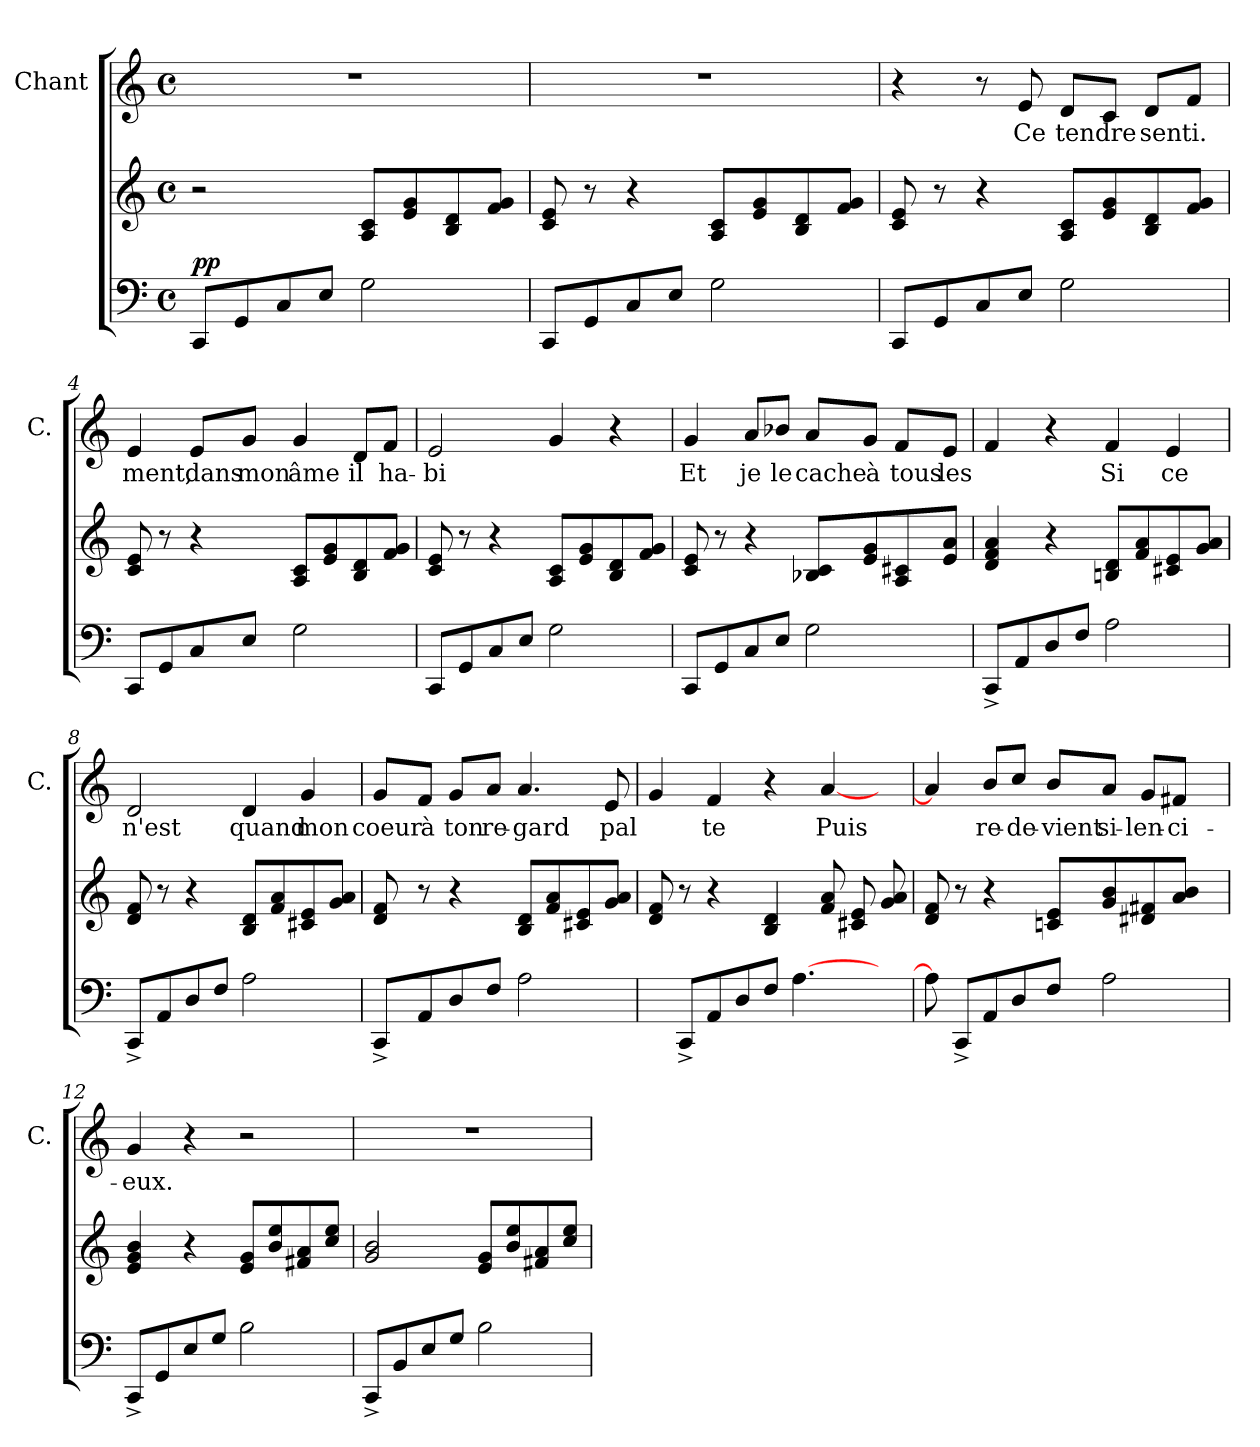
**kern	**dynam	**kern	**kern	**text
*part3	*part3	*part2	*part1	*part1
*staff3	*staff3	*staff2	*staff1	*staff1
*	*	*	*I"Chant	*
*	*	*	*I'C.	*
*clefF4	*	*clefG2	*clefG2	*
*k[]	*	*k[]	*k[]	*
*M4/4	*	*M4/4	*M4/4	*
*met(c)	*	*met(c)	*met(c)	*
=1	=1	=1	=1	=1
!	!LO:DY:a	!	!	!
8CCi/L	pp	2r	1r	.
8GGi/	.	.	.	.
8Ci/	.	.	.	.
8Ei/J	.	.	.	.
2Gi\	.	8cj/ 8Aj/L	.	.
.	.	8gj/ 8ej/	.	.
.	.	8dj/ 8Bj/	.	.
.	.	8gj/ 8fj/J	.	.
=2	=2	=2	=2	=2
8CCi/L	.	8ej/ 8cj/	1r	.
8GGi/	.	8r	.	.
8Ci/	.	4r	.	.
8Ei/J	.	.	.	.
2Gi\	.	8cj/ 8Aj/L	.	.
.	.	8gj/ 8ej/	.	.
.	.	8dj/ 8Bj/	.	.
.	.	8gj/ 8fj/J	.	.
=3	=3	=3	=3	=3
8CCi/L	.	8ej/ 8cj/	4r	.
8GGi/	.	8r	.	.
8Ci/	.	4r	8r	.
8Ei/J	.	.	8ej/	Ce
2Gi\	.	8cj/ 8Aj/L	8dj/L	tendre
.	.	8gj/ 8ej/	8cj/J	.
.	.	8dj/ 8Bj/	8dj/L	sen
.	.	8gj/ 8fj/J	8fj/J	ti.
!!LO:LB:g=z
=4	=4	=4	=4	=4
8CCi/L	.	8ej/ 8cj/	4ej/	ment,
8GGi/	.	8r	.	.
8Ci/	.	4r	8ej/L	dans
8Ei/J	.	.	8gj/J	mon
2Gi\	.	8cj/ 8Aj/L	4gj/	âme
.	.	8gj/ 8ej/	.	.
.	.	8dj/ 8Bj/	8dj/L	il
.	.	8gj/ 8fj/J	8fj/J	ha-
=5	=5	=5	=5	=5
8CCi/L	.	8ej/ 8cj/	2ej/	bi
8GGi/	.	8r	.	.
8Ci/	.	4r	.	.
8Ei/J	.	.	.	.
2Gi\	.	8cj/ 8Aj/L	4gj/	.
.	.	8gj/ 8ej/	.	.
.	.	8dj/ 8Bj/	4r	.
.	.	8gj/ 8fj/J	.	.
=6	=6	=6	=6	=6
8CCi/L	.	8cj/ 8ej/	4gj/	Et
8GGi/	.	8r	.	.
8Ci/	.	4r	8aj/L	je
8Ei/J	.	.	8b-Xj/J	le
2Gi\	.	8cj/ 8B-Xj/L	8aj/L	cache
.	.	8gj/ 8ej/	8gj/J	à
.	.	8c#Xj/ 8Aj/	8fj/L	tous
.	.	8aj/ 8ej/J	8ej/J	les
!!LO:LB:g=z
=7	=7	=7	=7	=7
8CC^>i/L	.	4aj/ 4fj/ 4dj/	4fj/	.
8AAi/	.	.	.	.
8Di/	.	4r	4r	.
8Fi/J	.	.	.	.
2Ai\	.	8dj/ 8Bnj/L	4fj/	Si
.	.	8aj/ 8fj/	.	.
.	.	8ej/ 8c#Xj/	4ej/	ce
.	.	8aj/ 8gj/J	.	.
=8	=8	=8	=8	=8
8CC^>i/L	.	8dj/ 8fj/	2dj/	n'est
8AAi/	.	8r	.	.
8Di/	.	4r	.	.
8Fi/J	.	.	.	.
2Ai\	.	8dj/ 8Bj/L	4dj/	quand
.	.	8aj/ 8fj/	.	.
.	.	8c#Xj/ 8ej/	4gj/	mon
.	.	8aj/ 8gj/J	.	.
=9	=9	=9	=9	=9
8CC^>i/L	.	8dj/ 8fj/	8gj/L	coeur
8AAi/	.	8r	8fj/J	à
8Di/	.	4r	8gj/L	ton
8Fi/J	.	.	8aj/J	re-
2Ai\	.	8dj/ 8Bj/L	4.aj/	gard
.	.	8fj/ 8aj/	.	.
.	.	8ej/ 8c#Xj/	.	.
.	.	8aj/ 8gj/J	8ej/	pal
!!LO:LB:g=z
=10	=10	=10	=10	=10
8ryy	.	8fj/ 8dj/	4gj/	.
8CC^>i/L	.	8r	.	.
8AAi/	.	4r	4fj/	te
8Di/	.	.	.	.
8Fi/J	.	4dj/ 4Bj/	4r	.
[4.Ai\	.	.	.	.
.	.	8fj/ 8aj/	[4aj/	Puis
.	.	8ej/ 8c#Xj/	.	.
8ryy	.	8aZ/ 8gZ/	8ryy	.
=11	=11	=11	=11	=11
8Ai\]	.	8fj/ 8dj/	4aj/]	.
8CC^>i/L	.	8r	.	.
8AAi/	.	4r	8bj/L	re-
8Di/	.	.	8ccj/J	de-
8Fi/J	.	8ej/ 8cnj/L	8bj/L	vient
2Ai\	.	8bj/ 8gj/	8aj/J	si-
.	.	8f#Xj/ 8d#Xj/	8gj/L	len-
.	.	8bj/ 8aj/J	8f#Xj/J	ci-
.	.	8ryy	8ryy	.
=12	=12	=12	=12	=12
8CC^>i/L	.	4bj/ 4gj/ 4ej/	4gj/	eux.
8GGi/	.	.	.	.
8Ei/	.	4r	4r	.
8Gi/J	.	.	.	.
2Bi\	.	8gj/ 8ej/L	2r	.
.	.	8eej/ 8bj/	.	.
.	.	8aj/ 8f#Xj/	.	.
.	.	8ccj/ 8eej/J	.	.
!!LO:PB:g=z
=13	=13	=13	=13	=13
8CC^>i/L	.	2bj/ 2gj/	1r	.
8BBi/	.	.	.	.
8Ei/	.	.	.	.
8Gi/J	.	.	.	.
2Bi\	.	8ej/ 8gj/L	.	.
.	.	8bj/ 8eej/	.	.
.	.	8aj/ 8f#Xj/	.	.
.	.	8eej/ 8ccj/J	.	.
=	=	=	=	=
*-	*-	*-	*-	*-
